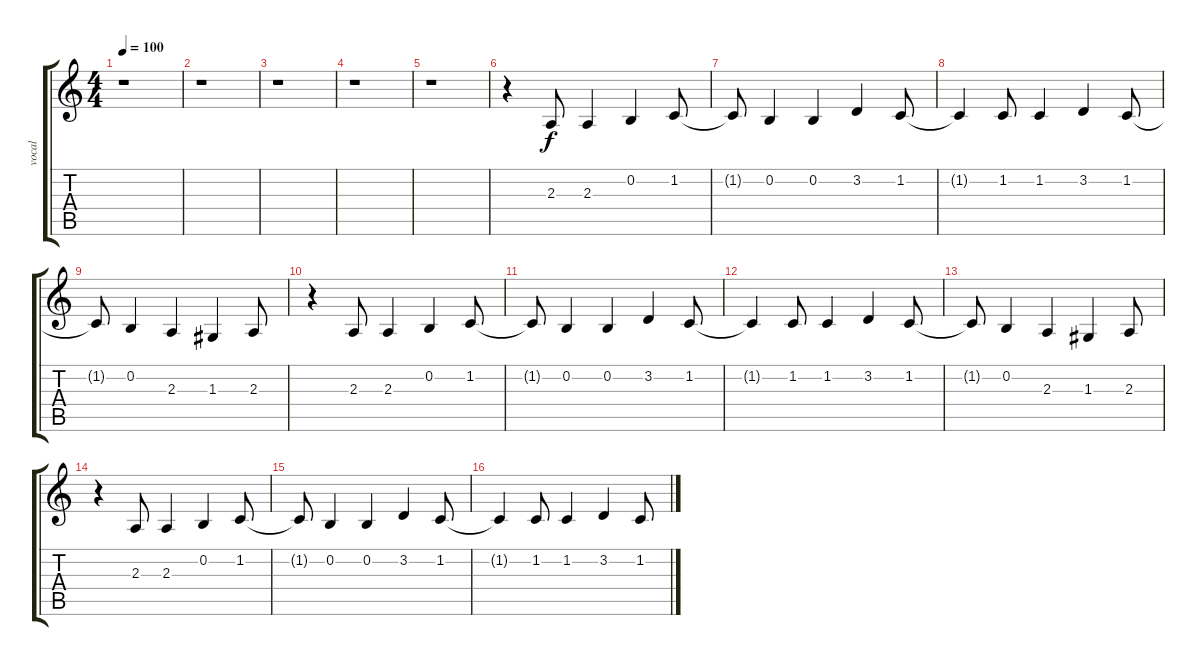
\track ("vocal" "vocal") {instrument altosax}
\staff {score tabs}
\tuning (E4 B3 G3 D3 A2 E2) {hide}
\ts (4 4)
\tempo 100
\clef g2
\ks c
r.1{dy f} |
r.1 |
r.1 |
r.1 |
r.1 |
r.4 2.3.8{volume 16} 2.3.4 0.2.4 1.2.8 |
1.2{t}.8 0.2.4 0.2.4 3.2.4 1.2.8 |
1.2{t}.4 1.2.8 1.2.4 3.2.4 1.2.8 |
1.2{t}.8 0.2.4 2.3.4 1.3.4 2.3.8 |
r.4 2.3.8 2.3.4 0.2.4 1.2.8 |
1.2{t}.8 0.2.4 0.2.4 3.2.4 1.2.8 |
1.2{t}.4 1.2.8 1.2.4 3.2.4 1.2.8 |
1.2{t}.8 0.2.4 2.3.4 1.3.4 2.3.8 |
r.4 2.3.8 2.3.4 0.2.4 1.2.8 |
1.2{t}.8 0.2.4 0.2.4 3.2.4 1.2.8 |
1.2{t}.4 1.2.8 1.2.4 3.2.4 1.2.8
